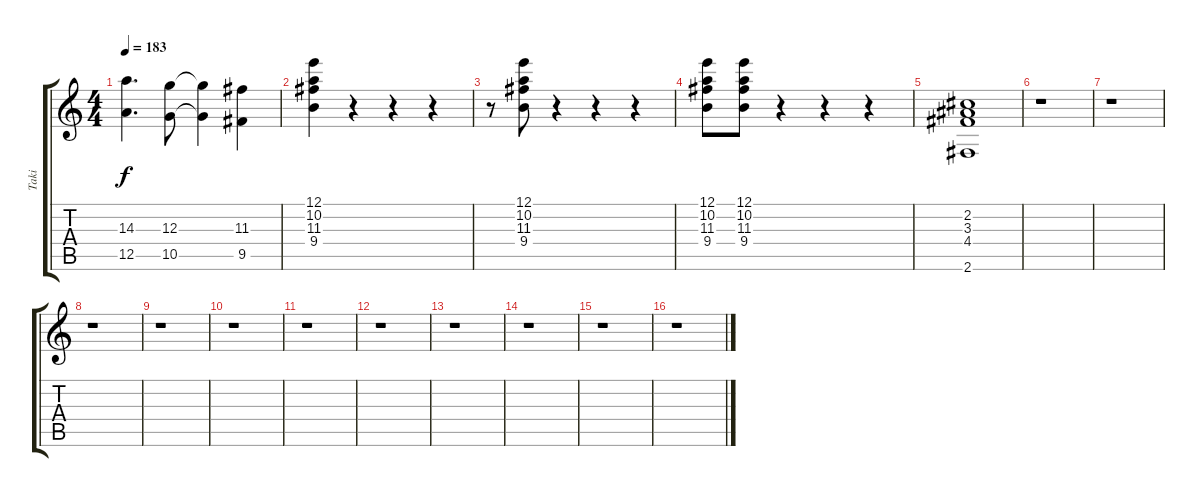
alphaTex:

\track ("Taki" "Taki") {instrument distortionguitar}
\staff {score tabs}
\tuning (E4 B3 G3 D3 A2 E2) {hide}
\ts (4 4)
\tempo 183
\clef g2
\ks c
(14.3 12.5).4{d dy f} (12.3 10.5).8 (12.3{t} 10.5{t}).4 (11.3 9.5).4 |
(12.1 10.2 11.3 9.4).4 r.4 r.4 r.4 |
r.8 (12.1 10.2 11.3 9.4).8 r.4 r.4 r.4 |
(12.1 10.2 11.3 9.4).8 (12.1 10.2 11.3 9.4).8 r.4 r.4 r.4 |
(2.2 3.3 4.4 2.6).1 |
r.1 |
r.1 |
r.1 |
r.1 |
r.1 |
r.1 |
r.1 |
r.1 |
r.1 |
r.1 |
r.1
